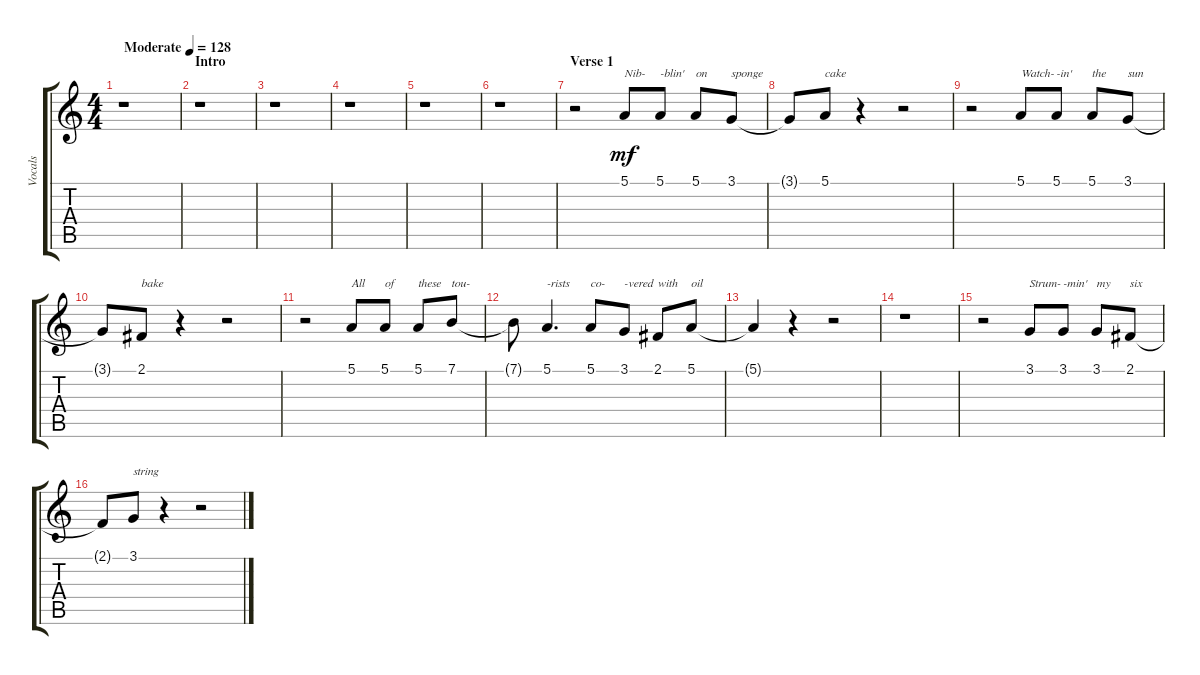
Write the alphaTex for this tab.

\track ("Vocals" "Vocals") {instrument voiceoohs}
\staff {score tabs}
\tuning (E4 B3 G3 D3 A2 E2) {hide}
\ts (4 4)
\tempo (128 "Moderate")
\clef g2
\ks c
r.1{dy mf instrument voiceoohs} |
\section ("" "Intro")
r.1 |
r.1 |
r.1 |
r.1 |
r.1 |
\section ("" "Verse 1")
r.2 5.1.8{txt "Nib-"} 5.1.8{txt "-blin'"} 5.1.8{txt "on"} 3.1.8{txt "sponge"} |
3.1{t}.8 5.1.8{txt "cake"} r.4 r.2 |
r.2 5.1.8{txt "Watch-"} 5.1.8{txt "-in'"} 5.1.8{txt "the"} 3.1.8{txt "sun"} |
3.1{t}.8 2.1.8{txt "bake"} r.4 r.2 |
r.2 5.1.8{txt "All"} 5.1.8{txt "of"} 5.1.8{txt "these"} 7.1.8{txt "tou-"} |
7.1{t}.8 5.1.4{d txt "-rists"} 5.1.8{txt "co-"} 3.1.8{txt "-vered"} 2.1.8{txt "with"} 5.1.8{txt "oil"} |
5.1{t}.4 r.4 r.2 |
r.1 |
r.2 3.1.8{txt "Strum-"} 3.1.8{txt "-min'"} 3.1.8{txt "my"} 2.1.8{txt "six"} |
2.1{t}.8 3.1.8{txt "string"} r.4 r.2
